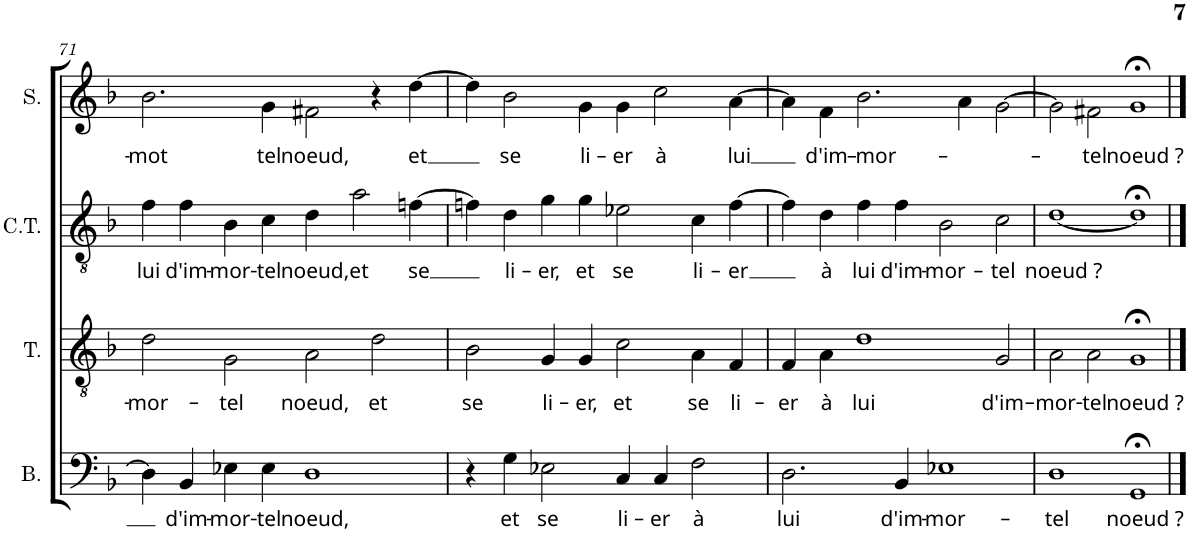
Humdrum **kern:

**kern	**text	**kern	**text	**kern	**text	**kern	**text
*part4	*part4	*part3	*part3	*part2	*part2	*part1	*part1
*staff4	*staff4	*staff3	*staff3	*staff2	*staff2	*staff1	*staff1
*I"Basse	*	*I"Ténor	*	*I"Contre-Ténor	*	*I"Soprano	*
*I'B.	*	*I'T.	*	*I'C.T.	*	*I'S.	*
!!LO:PB:g=z
*clefF4	*	*clefGv2	*	*clefGv2	*	*clefG2	*
*k[b-]	*	*k[b-]	*	*k[b-]	*	*k[b-]	*
*M4/2	*	*M4/2	*	*M4/2	*	*M4/2	*
=71	=71	=71	=71	=71	=71	=71	=71
!	!	!	!LO:LY:b	!	!LO:LY:b	!	!LO:LY:b
4D\]	.	2d\	-mor-	4f\	lui	2.b-\	-mot
!	!LO:LY:b	!	!	!	!LO:LY:b	!	!
4BB-/	d'im-	.	.	4f\	d'im-	.	.
!	!LO:LY:b	!	!LO:LY:b	!	!LO:LY:b	!	!
4E-X\	-mor-	2G\	-tel	4B-\	-mor-	.	.
!	!LO:LY:b	!	!	!	!LO:LY:b	!	!LO:LY:b
4E-\	-tel	.	.	4c\	-tel	4g\	tel
!	!LO:LY:b	!	!LO:LY:b	!	!LO:LY:b	!	!LO:LY:b
1D	noeud,	2A\	noeud,	4d\	noeud,	2f#X\	noeud,
!	!	!	!	!	!LO:LY:b	!	!
.	.	.	.	2a\	et	.	.
!	!	!	!LO:LY:b	!	!	!	!
.	.	2d\	et	.	.	4r	.
!	!	!	!	!	!LO:LY:b	!	!LO:LY:b
.	.	.	.	[4fn\	se	[4dd\	et
=72	=72	=72	=72	=72	=72	=72	=72
!	!	!	!LO:LY:b	!	!	!	!
4r	.	2B-\	se	4fn\]	.	4dd\]	.
!	!LO:LY:b	!	!	!	!LO:LY:b	!	!LO:LY:b
4G\	et	.	.	4d\	li-	2b-\	se
!	!LO:LY:b	!	!LO:LY:b	!	!LO:LY:b	!	!
2E-X\	se	4G/	li-	4g\	-er,	.	.
!	!	!	!LO:LY:b	!	!LO:LY:b	!	!LO:LY:b
.	.	4G/	-er,	4g\	et	4g\	li-
!	!LO:LY:b	!	!LO:LY:b	!	!LO:LY:b	!	!LO:LY:b
4C/	li-	2c\	et	2e-X\	se	4g\	-er
!	!LO:LY:b	!	!	!	!	!	!LO:LY:b
4C/	-er	.	.	.	.	2cc\	à
!	!LO:LY:b	!	!LO:LY:b	!	!LO:LY:b	!	!
2F\	à	4A\	se	4c\	li-	.	.
!	!	!	!LO:LY:b	!	!LO:LY:b	!	!LO:LY:b
.	.	4F/	li-	[4f\	-er	[4a\	lui
=73	=73	=73	=73	=73	=73	=73	=73
!	!LO:LY:b	!	!LO:LY:b	!	!	!	!
2.D\	lui	4F/	-er	4f\]	.	4a\]	.
!	!	!	!LO:LY:b	!	!LO:LY:b	!	!LO:LY:b
.	.	4A\	à	4d\	à	4f\	d'im-
!	!	!	!LO:LY:b	!	!LO:LY:b	!	!LO:LY:b
.	.	1d	lui	4f\	lui	2.b-\	-mor-
!	!LO:LY:b	!	!	!	!LO:LY:b	!	!
4BB-/	d'im-	.	.	4f\	d'im-	.	.
!	!LO:LY:b	!	!	!	!LO:LY:b	!	!
1E-X	-mor-	.	.	2B-\	-mor-	.	.
.	.	.	.	.	.	4a\	.
!	!	!	!LO:LY:b	!	!LO:LY:b	!	!
.	.	2G/	d'im-	2c\	-tel	[2g\	.
=74	=74	=74	=74	=74	=74	=74	=74
!	!LO:LY:b	!	!LO:LY:b	!	!LO:LY:b	!	!
1D	-tel	2A\	-mor-	[1d	noeud ?	2g\]	.
!	!	!	!LO:LY:b	!	!	!	!LO:LY:b
.	.	2A\	-tel	.	.	2f#X\	-tel
!	!LO:LY:b	!	!LO:LY:b	!	!	!	!LO:LY:b
1GG;<	noeud ?	1G;<	noeud ?	1d;<]	.	1g;<	noeud ?
==	==	==	==	==	==	==	==
*-	*-	*-	*-	*-	*-	*-	*-
